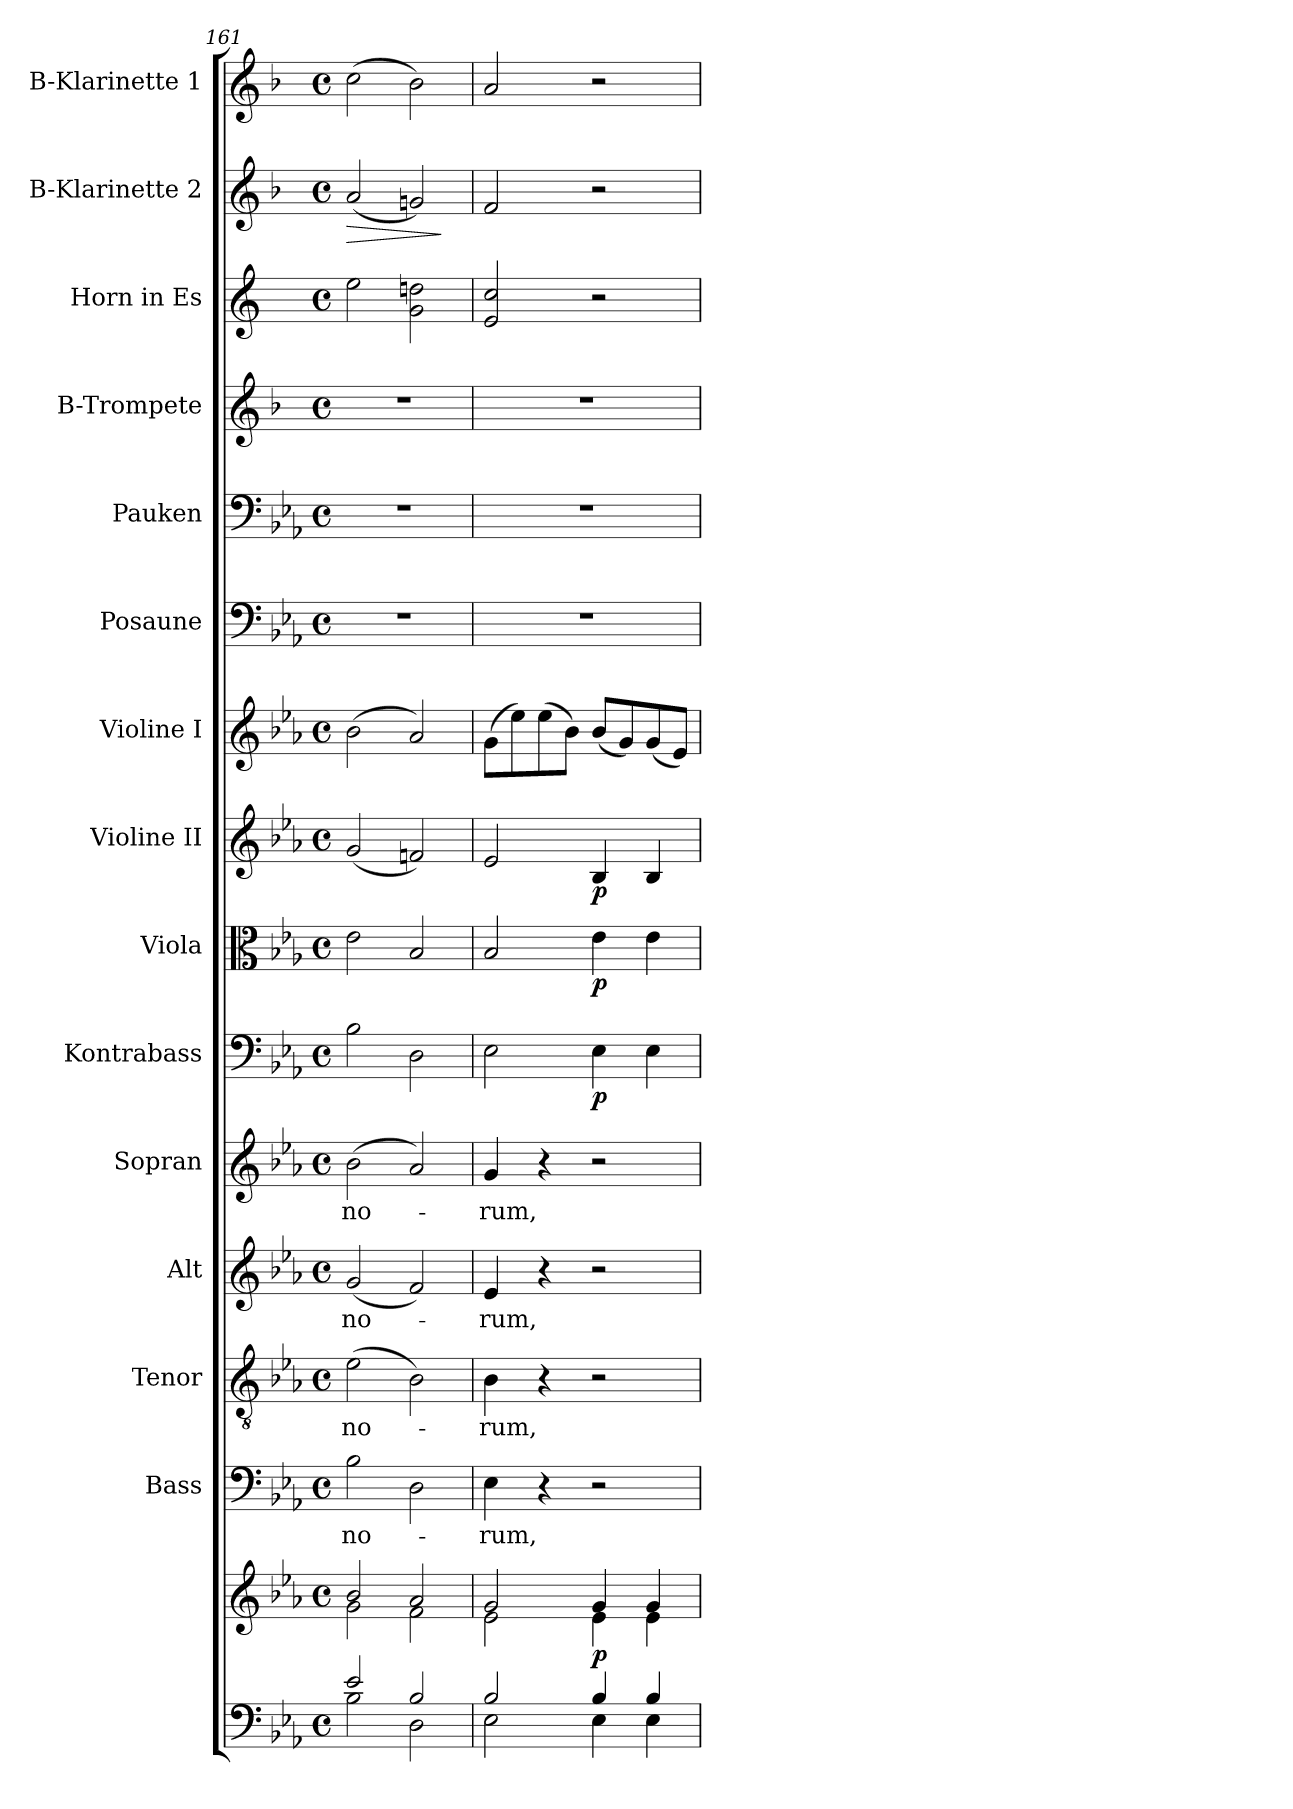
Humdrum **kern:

**kern	**kern	**dynam	**kern	**text	**kern	**text	**kern	**text	**kern	**text	**kern	**dynam	**kern	**dynam	**kern	**dynam	**kern	**kern	**kern	**kern	**kern	**kern	**dynam	**kern
*part15	*part15	*part15	*part14	*part14	*part13	*part13	*part12	*part12	*part11	*part11	*part10	*part10	*part9	*part9	*part8	*part8	*part7	*part6	*part5	*part4	*part3	*part2	*part2	*part1
*staff16	*staff15	*staff15/16	*staff14	*staff14	*staff13	*staff13	*staff12	*staff12	*staff11	*staff11	*staff10	*staff10	*staff9	*staff9	*staff8	*staff8	*staff7	*staff6	*staff5	*staff4	*staff3	*staff2	*staff2	*staff1
*	*	*	*I"Bass	*	*I"Tenor	*	*I"Alt	*	*I"Sopran	*	*I"Kontrabass	*	*I"Viola	*	*I"Violine II	*	*I"Violine I	*I"Posaune	*I"Pauken	*I"B-Trompete	*I"Horn in Es	*I"B-Klarinette 2	*	*I"B-Klarinette 1
*	*	*	*I'B.	*	*I'T.	*	*I'A.	*	*I'S.	*	*I'Kb.	*	*I'Vla.	*	*I'Vl. II	*	*I'Vl. I	*I'Pos.	*I'Pk.	*I'B Trp.	*	*I'B Kl. 2	*	*I'B Kl. 1
*clefF4	*clefG2	*	*clefF4	*	*clefGv2	*	*clefG2	*	*clefG2	*	*clefF4	*	*clefC3	*	*clefG2	*	*clefG2	*clefF4	*clefF4	*clefG2	*clefG2	*clefG2	*	*clefG2
*	*	*	*	*	*	*	*	*	*	*	*ITrd7c12	*	*	*	*	*	*	*	*	*ITrd1c2	*ITrd5c9	*ITrd1c2	*	*ITrd1c2
*k[b-e-a-]	*k[b-e-a-]	*	*k[b-e-a-]	*	*k[b-e-a-]	*	*k[b-e-a-]	*	*k[b-e-a-]	*	*k[b-e-a-]	*	*k[b-e-a-]	*	*k[b-e-a-]	*	*k[b-e-a-]	*k[b-e-a-]	*k[b-e-a-]	*k[b-e-a-]	*k[b-e-a-]	*k[b-e-a-]	*	*k[b-e-a-]
*E-:	*E-:	*	*E-:	*	*E-:	*	*E-:	*	*E-:	*	*E-:	*	*E-:	*	*E-:	*	*E-:	*E-:	*E-:	*E-:	*E-:	*E-:	*	*E-:
*M4/4	*M4/4	*	*M4/4	*	*M4/4	*	*M4/4	*	*M4/4	*	*M4/4	*	*M4/4	*	*M4/4	*	*M4/4	*M4/4	*M4/4	*M4/4	*M4/4	*M4/4	*	*M4/4
*met(c)	*met(c)	*	*met(c)	*	*met(c)	*	*met(c)	*	*met(c)	*	*met(c)	*	*met(c)	*	*met(c)	*	*met(c)	*met(c)	*met(c)	*met(c)	*met(c)	*met(c)	*	*met(c)
=161	=161	=161	=161	=161	=161	=161	=161	=161	=161	=161	=161	=161	=161	=161	=161	=161	=161	=161	=161	=161	=161	=161	=161	=161
*^	*^	*	*	*	*	*	*	*	*	*	*	*	*	*	*	*	*	*	*	*	*	*	*	*
!	!	!	!	!	!	!LO:LY:b	!	!LO:LY:b	!	!LO:LY:b	!	!LO:LY:b	!	!	!	!	!	!	!	!	!	!	!	!	!LO:HP:b	!
2e-/	2B-\	2b-/	2g\	.	2B-\	-no-	(>2e-\	-no-	(<2g/	-no-	(>2b-\	-no-	2BB-\	.	2e-\	.	(<2g/	.	(>2b-\	1r	1r	1r	2g\	(<2g/	>	(>2b-\
2B-/	2D\	2a-/	2f\	.	2D\	.	2B-\)	.	2f/)	.	2a-/)	.	2DD\	.	2B-/	.	2fn/)	.	2a-/)	.	.	.	2B-\ 2fn\	2fn/)	.	2a-\)
*v	*v	*	*	*	*	*	*	*	*	*	*	*	*	*	*	*	*	*	*	*	*	*	*	*	*	*
*	*v	*v	*	*	*	*	*	*	*	*	*	*	*	*	*	*	*	*	*	*	*	*	*	*	*
.	.	.	.	.	.	.	.	.	.	.	.	.	.	.	.	.	.	.	.	.	.	.	]	.
=162	=162	=162	=162	=162	=162	=162	=162	=162	=162	=162	=162	=162	=162	=162	=162	=162	=162	=162	=162	=162	=162	=162	=162	=162
*^	*^	*	*	*	*	*	*	*	*	*	*	*	*	*	*	*	*	*	*	*	*	*	*	*
!	!	!	!	!	!	!LO:LY:b	!	!LO:LY:b	!	!LO:LY:b	!	!LO:LY:b	!	!	!	!	!	!	!	!	!	!	!	!	!	!
2B-/	2E-\	2g/	2e-\	.	4E-\	-rum,	4B-\	-rum,	4e-/	-rum,	4g/	-rum,	2EE-\	.	2B-/	.	2e-/	.	(>8g\L	1r	1r	1r	2G/ 2e-/	2e-/	.	2g/
.	.	.	.	.	.	.	.	.	.	.	.	.	.	.	.	.	.	.	8ee-\)	.	.	.	.	.	.	.
.	.	.	.	.	4r	.	4r	.	4r	.	4r	.	.	.	.	.	.	.	(>8ee-\	.	.	.	.	.	.	.
.	.	.	.	.	.	.	.	.	.	.	.	.	.	.	.	.	.	.	8b-\J)	.	.	.	.	.	.	.
!	!	!	!	!LO:DY:b	!	!	!	!	!	!	!	!	!	!LO:DY:b	!	!LO:DY:b	!	!LO:DY:b	!	!	!	!	!	!	!	!
4B-/	4E-\	4g/	4e-\	p	2r	.	2r	.	2r	.	2r	.	4EE-\	p	4e-\	p	4B-/	p	(<8b-/L	.	.	.	2r	2r	.	2r
.	.	.	.	.	.	.	.	.	.	.	.	.	.	.	.	.	.	.	8g/)	.	.	.	.	.	.	.
4B-/	4E-\	4g/	4e-\	.	.	.	.	.	.	.	.	.	4EE-\	.	4e-\	.	4B-/	.	(<8g/	.	.	.	.	.	.	.
.	.	.	.	.	.	.	.	.	.	.	.	.	.	.	.	.	.	.	8e-/J)	.	.	.	.	.	.	.
*v	*v	*	*	*	*	*	*	*	*	*	*	*	*	*	*	*	*	*	*	*	*	*	*	*	*	*
*	*v	*v	*	*	*	*	*	*	*	*	*	*	*	*	*	*	*	*	*	*	*	*	*	*	*
=	=	=	=	=	=	=	=	=	=	=	=	=	=	=	=	=	=	=	=	=	=	=	=	=
*-	*-	*-	*-	*-	*-	*-	*-	*-	*-	*-	*-	*-	*-	*-	*-	*-	*-	*-	*-	*-	*-	*-	*-	*-
